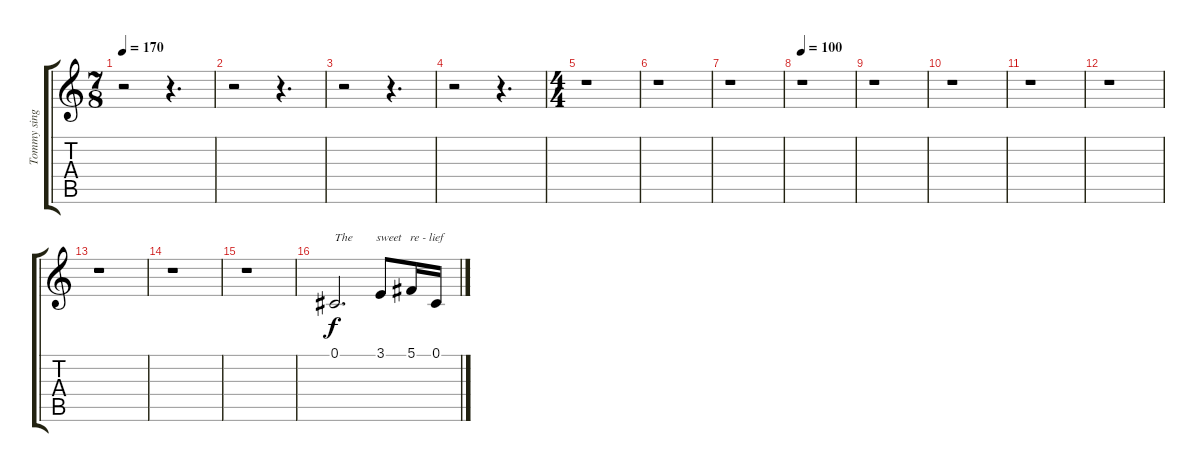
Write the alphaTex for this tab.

\track ("Tommy singing" "Tommy sing") {instrument tenorsax}
\staff {score tabs}
\tuning (Db4 Ab3 E3 B2 Gb2 Db2) {hide}
\ts (7 8)
\tempo 170
\clef g2
\ks c
r.2{dy mp} r.4{d} |
r.2 r.4{d} |
r.2 r.4{d} |
r.2 r.4{d} |
\ts (4 4)
r.1 |
r.1 |
r.1 |
\tempo 100
r.1 |
r.1 |
r.1 |
r.1 |
r.1 |
r.1 |
r.1 |
r.1 |
0.1.2{d txt "The        sweet   re - lief" dy f} 3.1.8 5.1.16 0.1.16
